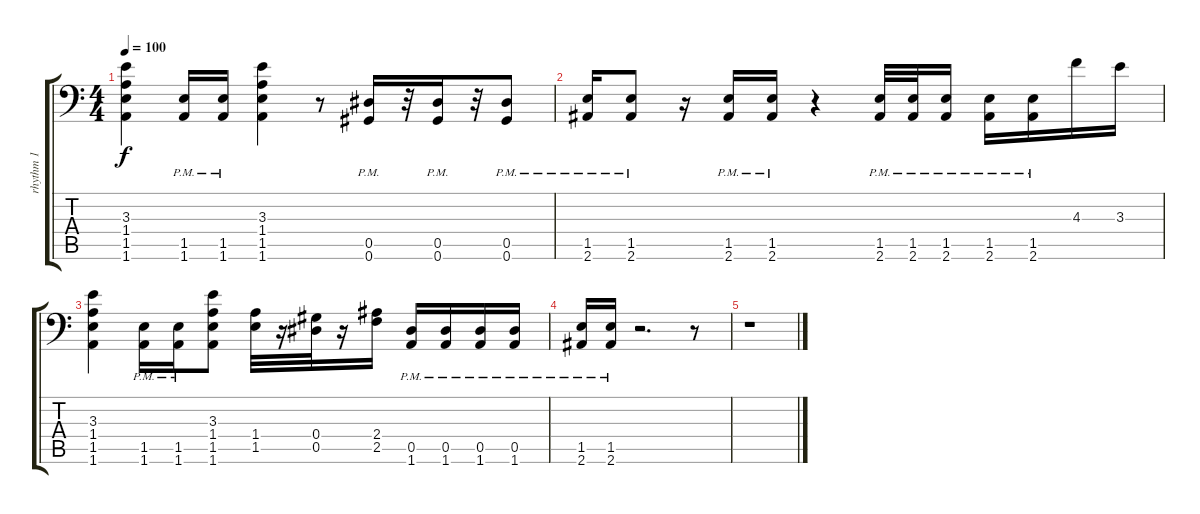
\track ("rhythm 1" "rhythm 1") {instrument distortionguitar}
\staff {score tabs}
\tuning (Bb3 F3 Db3 Ab2 Eb2 Ab1) {hide}
\ts (4 4)
\tempo 100
\clef f4
\ks c
(3.3 1.4 1.5 1.6).4{dy f} (1.5{pm} 1.6{pm}).16 (1.5{pm} 1.6{pm}).16 (3.3 1.4 1.5 1.6).4 r.8 (0.5{pm} 0.6{pm}).16 r.32 (0.5{pm} 0.6{pm}).16 r.32 (0.5{pm} 0.6{pm}).8 |
(1.5{pm} 2.6{pm}).16 (1.5{pm} 2.6{pm}).8 r.16 (1.5{pm} 2.6{pm}).16 (1.5{pm} 2.6{pm}).16 r.4 (1.5{pm} 2.6{pm}).32 (1.5{pm} 2.6{pm}).32 (1.5{pm} 2.6{pm}).16 (1.5{pm} 2.6{pm}).16 (1.5{pm} 2.6{pm}).16 4.3.16 3.3.16 |
(3.3 1.4 1.5 1.6).4 (1.5{pm} 1.6{pm}).16 (1.5{pm} 1.6{pm}).16 (3.3 1.4 1.5 1.6).8 (1.4 1.5).32 r.16 (0.4 0.5).32 r.16 (2.4 2.5).16 (0.5{pm} 1.6{pm}).16 (0.5{pm} 1.6{pm}).16 (0.5{pm} 1.6{pm}).16 (0.5{pm} 1.6{pm}).16 |
(1.5{pm} 2.6{pm}).16 (1.5{pm} 2.6{pm}).16 r.2{d} r.8 |
r.1
